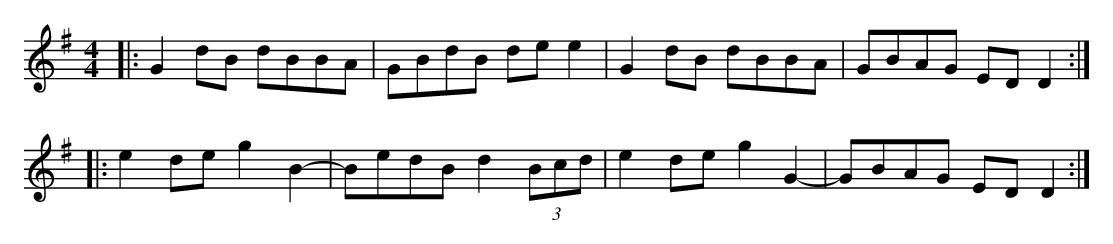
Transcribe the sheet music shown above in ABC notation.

X:1
M:4/4
K:G
|:G2 dB dBBA|GBdB de e2|G2 dB dBBA|GBAG ED D2:|
|:e2de g2 B2-|BedB d2 (3Bcd|e2 de g2 G2-|GBAG ED D2:|
